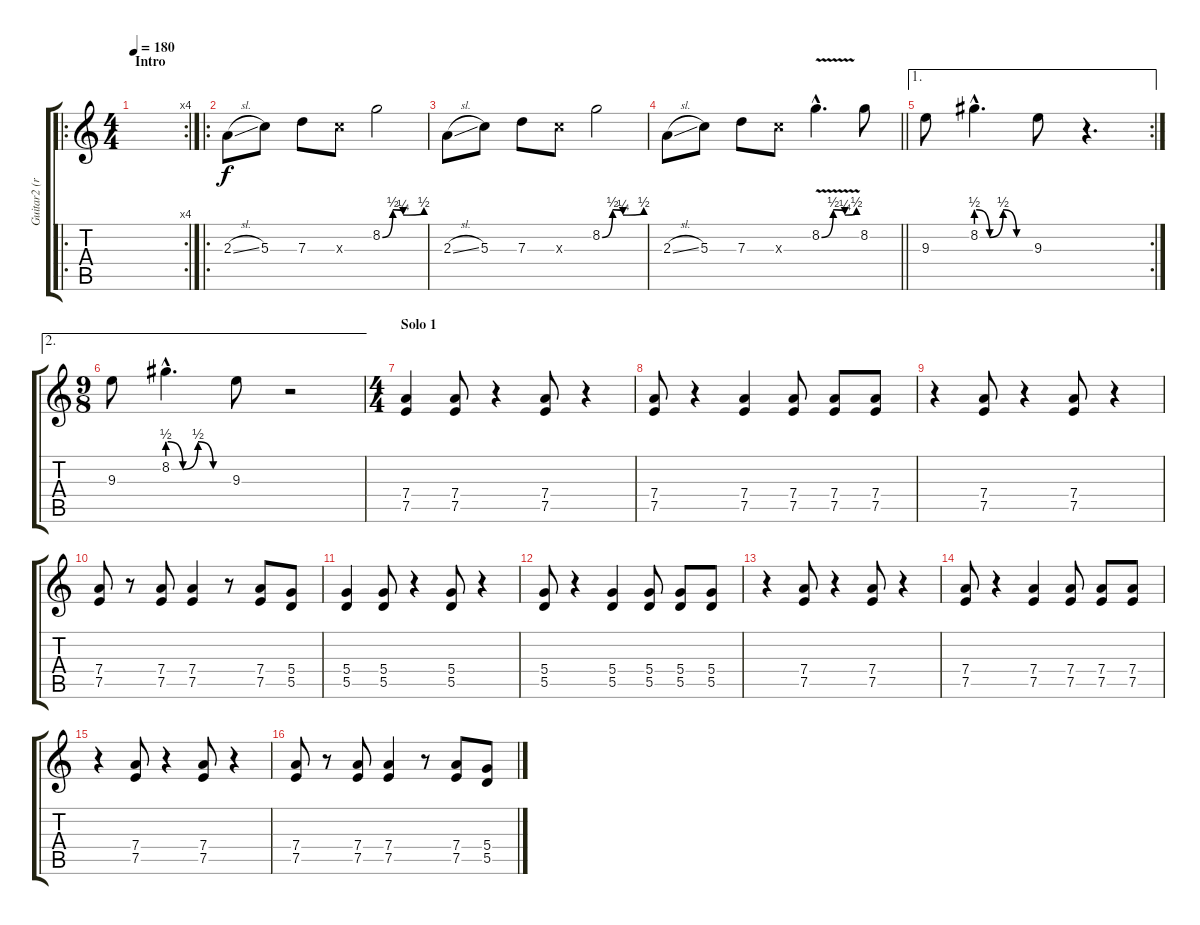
\track ("Guitar2 (right)" "Guitar2 (r") {instrument overdrivenguitar}
\staff {score tabs}
\tuning (E4 B3 G3 D3 A2 E2) {hide}
\ro
\rc 4
\ts (4 4)
\section ("" "Intro")
\tempo 180
\clef g2
\ks c
|
\ro
2.3{sl}.8 5.3.8 7.3.8 5.3{x}.8 8.2{be (custom 0 0 15 2 30 1 60 2)}.2 |
2.3{sl}.8 5.3.8 7.3.8 5.3{x}.8 8.2{be (custom 0 0 15 2 30 1 60 2)}.2 |
\barLineRight lightlight
2.3{sl}.8 5.3.8 7.3.8 5.3{x}.8 8.2{be (custom 0 0 20 2 40 1 60 2) v hac}.4{d} 8.2.8 |
\ae 1
\rc 2
9.3.8 8.2{be (custom 0 2 15 0 30 2 45 0 60 0) hac}.4{d} 9.3.8 r.4{d} |
\ae 2
\ts (9 8)
9.3.8 8.2{be (custom 0 2 15 0 30 2 45 0 60 0) hac}.4{d} 9.3.8 r.2 |
\ts (4 4)
\section ("" "Solo 1")
(7.4 7.5).4 (7.4 7.5).8 r.4 (7.4 7.5).8 r.4 |
(7.4 7.5).8 r.4 (7.4 7.5).4 (7.4 7.5).8 (7.4 7.5).8 (7.4 7.5).8 |
r.4 (7.4 7.5).8 r.4 (7.4 7.5).8 r.4 |
(7.4 7.5).8 r.8 (7.4 7.5).8 (7.4 7.5).4 r.8 (7.4 7.5).8 (5.4 5.5).8 |
(5.4 5.5).4 (5.4 5.5).8 r.4 (5.4 5.5).8 r.4 |
(5.4 5.5).8 r.4 (5.4 5.5).4 (5.4 5.5).8 (5.4 5.5).8 (5.4 5.5).8 |
r.4 (7.4 7.5).8 r.4 (7.4 7.5).8 r.4 |
(7.4 7.5).8 r.4 (7.4 7.5).4 (7.4 7.5).8 (7.4 7.5).8 (7.4 7.5).8 |
r.4 (7.4 7.5).8 r.4 (7.4 7.5).8 r.4 |
(7.4 7.5).8 r.8 (7.4 7.5).8 (7.4 7.5).4 r.8 (7.4 7.5).8 (5.4 5.5).8
